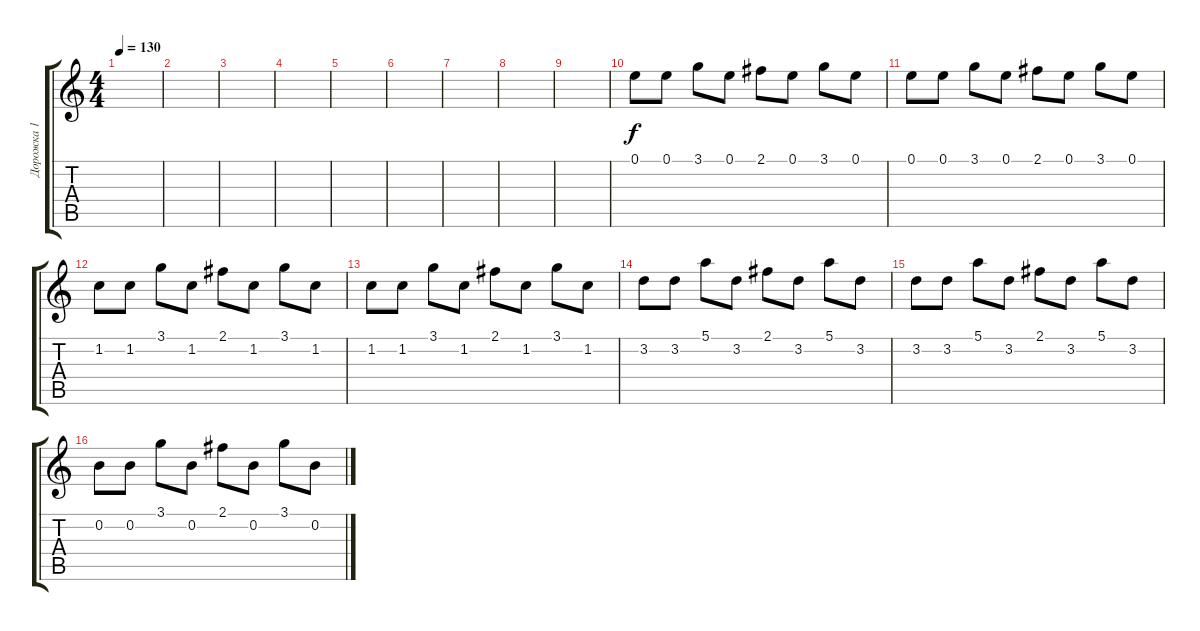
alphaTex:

\track ("Дорожка 1" "Дорожка 1") {instrument distortionguitar}
\staff {score tabs}
\tuning (E4 B3 G3 D3 A2 E2) {hide}
\ts (4 4)
\tempo 130
\clef g2
\ks c
|
|
|
|
|
|
|
|
|
0.1.8 0.1.8 3.1.8 0.1.8 2.1.8 0.1.8 3.1.8 0.1.8 |
0.1.8 0.1.8 3.1.8 0.1.8 2.1.8 0.1.8 3.1.8 0.1.8 |
1.2.8 1.2.8 3.1.8 1.2.8 2.1.8 1.2.8 3.1.8 1.2.8 |
1.2.8 1.2.8 3.1.8 1.2.8 2.1.8 1.2.8 3.1.8 1.2.8 |
3.2.8 3.2.8 5.1.8 3.2.8 2.1.8 3.2.8 5.1.8 3.2.8 |
3.2.8 3.2.8 5.1.8 3.2.8 2.1.8 3.2.8 5.1.8 3.2.8 |
0.2.8 0.2.8 3.1.8 0.2.8 2.1.8 0.2.8 3.1.8 0.2.8
